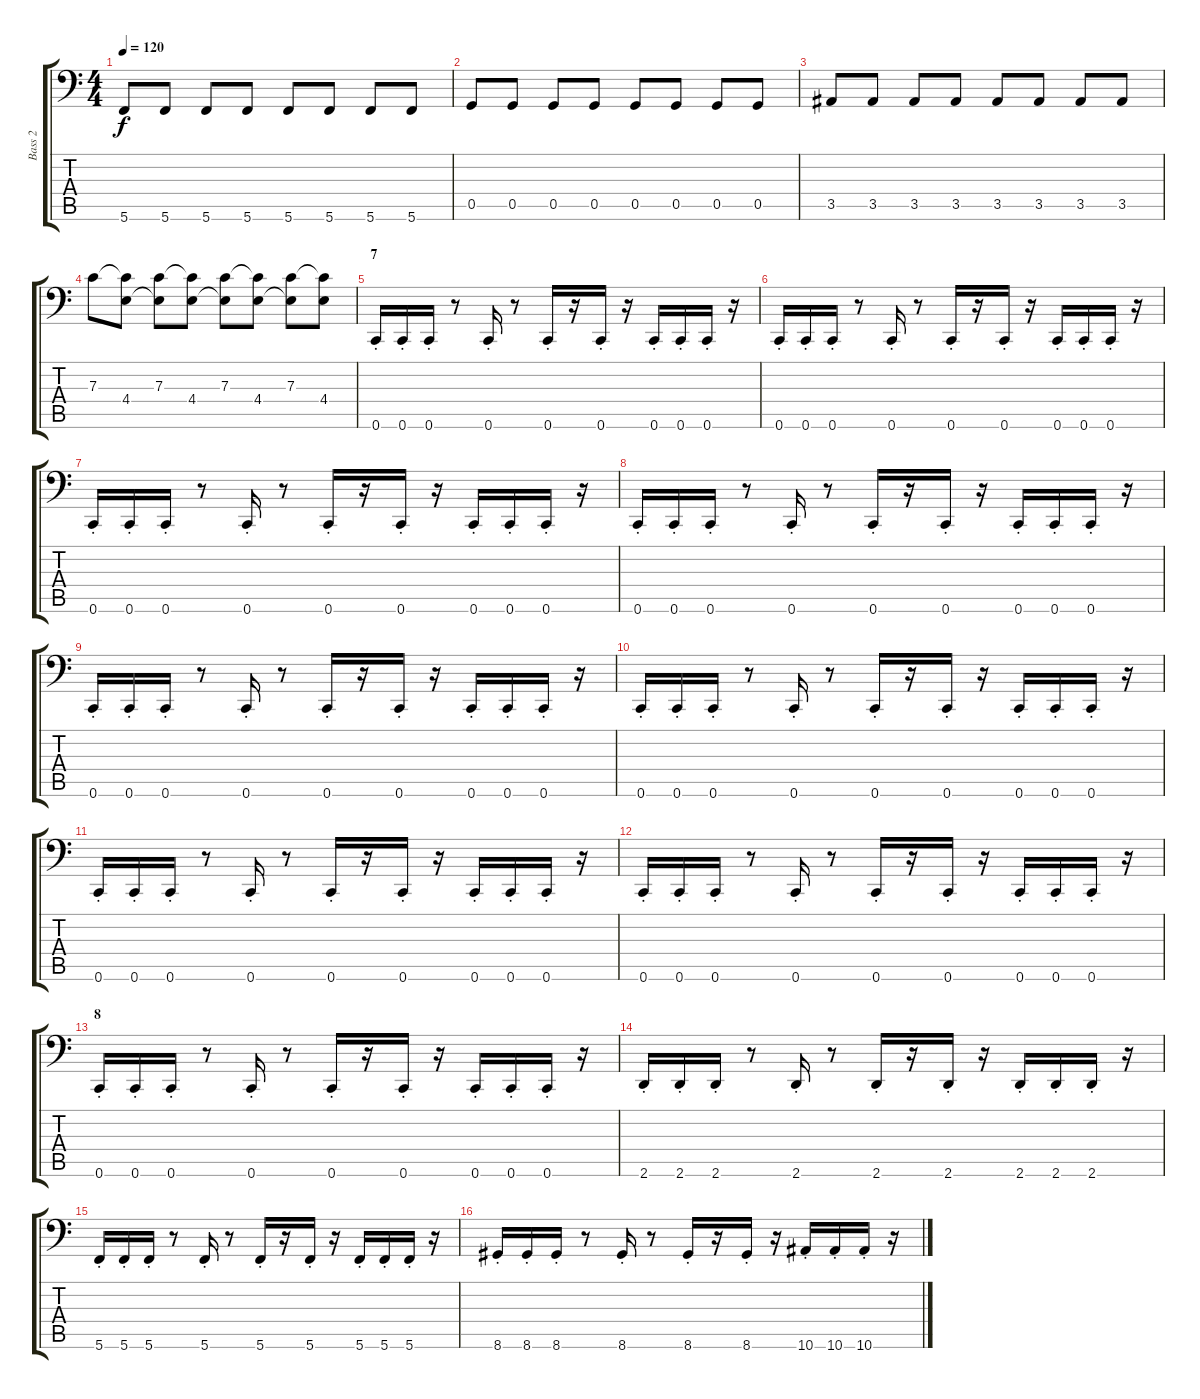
\track ("Bass 2" "Bass 2") {instrument electricbasspick}
\staff {score tabs}
\tuning (D3 A2 F2 C2 G1 C1) {hide}
\ts (4 4)
\tempo 120
\clef f4
\ks c
5.6.8{dy f} 5.6.8 5.6.8 5.6.8 5.6.8 5.6.8 5.6.8 5.6.8 |
0.5.8 0.5.8 0.5.8 0.5.8 0.5.8 0.5.8 0.5.8 0.5.8 |
3.5.8 3.5.8 3.5.8 3.5.8 3.5.8 3.5.8 3.5.8 3.5.8 |
7.3.8 (7.3{t} 4.4).8 (7.3 4.4{t}).8 (7.3{t} 4.4).8 (7.3 4.4{t}).8 (7.3{t} 4.4).8 (7.3 4.4{t}).8 (7.3{t} 4.4).8 |
\section ("" "7")
0.6{st}.16 0.6{st}.16 0.6{st}.16 r.8 0.6{st}.16 r.8 0.6{st}.16 r.16 0.6{st}.16 r.16 0.6{st}.16 0.6{st}.16 0.6{st}.16 r.16 |
0.6{st}.16 0.6{st}.16 0.6{st}.16 r.8 0.6{st}.16 r.8 0.6{st}.16 r.16 0.6{st}.16 r.16 0.6{st}.16 0.6{st}.16 0.6{st}.16 r.16 |
0.6{st}.16 0.6{st}.16 0.6{st}.16 r.8 0.6{st}.16 r.8 0.6{st}.16 r.16 0.6{st}.16 r.16 0.6{st}.16 0.6{st}.16 0.6{st}.16 r.16 |
0.6{st}.16 0.6{st}.16 0.6{st}.16 r.8 0.6{st}.16 r.8 0.6{st}.16 r.16 0.6{st}.16 r.16 0.6{st}.16 0.6{st}.16 0.6{st}.16 r.16 |
0.6{st}.16 0.6{st}.16 0.6{st}.16 r.8 0.6{st}.16 r.8 0.6{st}.16 r.16 0.6{st}.16 r.16 0.6{st}.16 0.6{st}.16 0.6{st}.16 r.16 |
0.6{st}.16 0.6{st}.16 0.6{st}.16 r.8 0.6{st}.16 r.8 0.6{st}.16 r.16 0.6{st}.16 r.16 0.6{st}.16 0.6{st}.16 0.6{st}.16 r.16 |
0.6{st}.16 0.6{st}.16 0.6{st}.16 r.8 0.6{st}.16 r.8 0.6{st}.16 r.16 0.6{st}.16 r.16 0.6{st}.16 0.6{st}.16 0.6{st}.16 r.16 |
0.6{st}.16 0.6{st}.16 0.6{st}.16 r.8 0.6{st}.16 r.8 0.6{st}.16 r.16 0.6{st}.16 r.16 0.6{st}.16 0.6{st}.16 0.6{st}.16 r.16 |
\section ("" "8")
0.6{st}.16 0.6{st}.16 0.6{st}.16 r.8 0.6{st}.16 r.8 0.6{st}.16 r.16 0.6{st}.16 r.16 0.6{st}.16 0.6{st}.16 0.6{st}.16 r.16 |
2.6{st}.16 2.6{st}.16 2.6{st}.16 r.8 2.6{st}.16 r.8 2.6{st}.16 r.16 2.6{st}.16 r.16 2.6{st}.16 2.6{st}.16 2.6{st}.16 r.16 |
5.6{st}.16 5.6{st}.16 5.6{st}.16 r.8 5.6{st}.16 r.8 5.6{st}.16 r.16 5.6{st}.16 r.16 5.6{st}.16 5.6{st}.16 5.6{st}.16 r.16 |
8.6{st}.16 8.6{st}.16 8.6{st}.16 r.8 8.6{st}.16 r.8 8.6{st}.16 r.16 8.6{st}.16 r.16 10.6{st}.16 10.6{st}.16 10.6{st}.16 r.16
